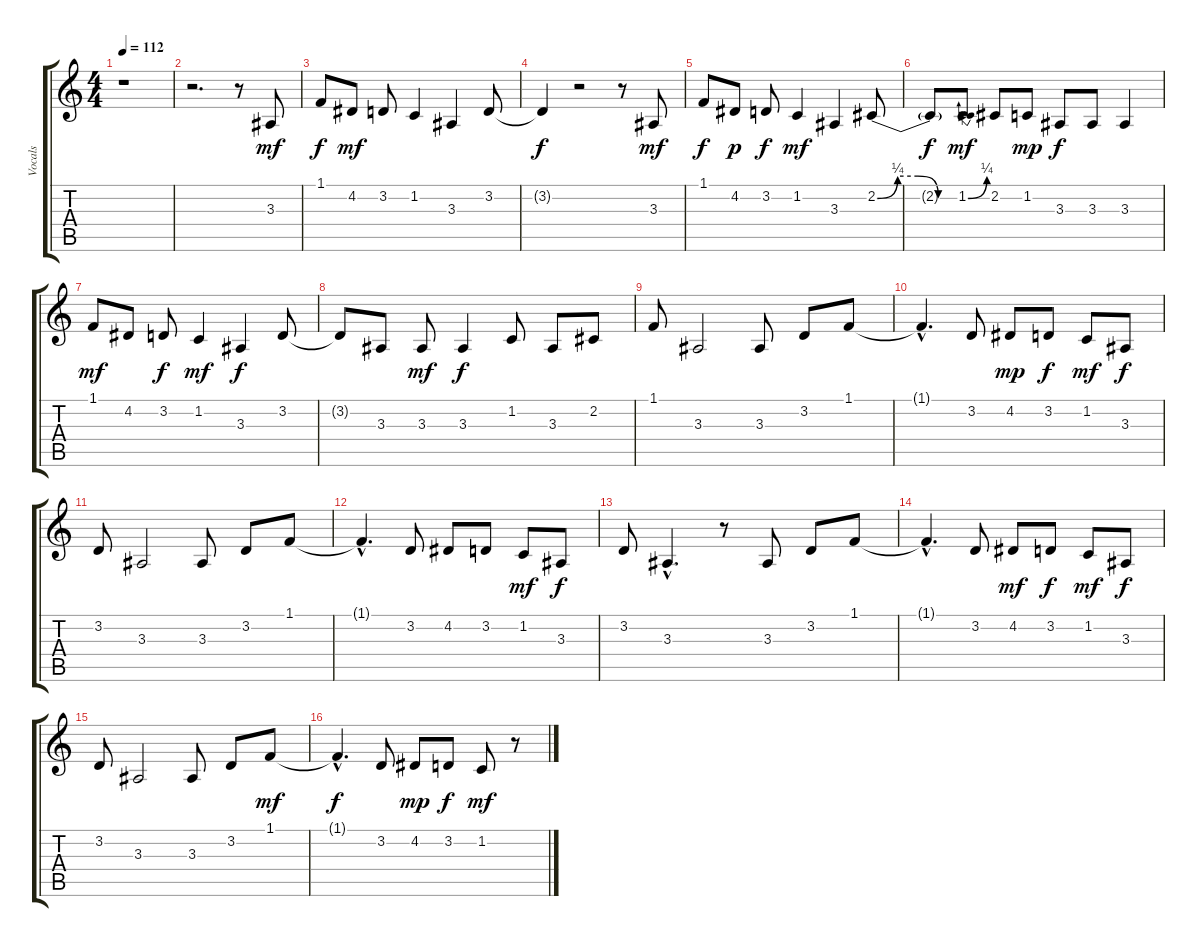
\track ("Vocals" "Vocals") {instrument clarinet}
\staff {score tabs}
\tuning (E4 B3 G3 D3 A2 E2) {hide}
\ts (4 4)
\tempo 112
\clef g2
\ks c
r.1{dy f} |
r.2{d} r.8 3.3.8{dy mf} |
1.1.8{dy f} 4.2.8{dy mf} 3.2.8 1.2.4 3.3.4 3.2.8 |
3.2{t}.4{dy f} r.2 r.8 3.3.8{dy mf} |
1.1.8{dy f} 4.2.8{dy p} 3.2.8{dy f} 1.2.4{dy mf} 3.3.4 2.2{be (custom 0 0 15 1 30 1 45 0 60 0)}.8 |
2.2{t}.8{dy f} 1.2{be (bend 0 0 60 1)}.8{dy mf} 2.2.8 1.2.8{dy mp} 3.3.8{dy f} 3.3.8 3.3.4 |
1.1.8{dy mf} 4.2.8 3.2.8{dy f} 1.2.4{dy mf} 3.3.4{dy f} 3.2.8 |
3.2{t}.8 3.3.8 3.3.8{dy mf} 3.3.4{dy f} 1.2.8 3.3.8 2.2.8 |
1.1.8 3.3.2 3.3.8 3.2.8 1.1.8 |
1.1{hac t}.4{d} 3.2.8 4.2.8{dy mp} 3.2.8{dy f} 1.2.8{dy mf} 3.3.8{dy f} |
3.2.8 3.3.2 3.3.8 3.2.8 1.1.8 |
1.1{hac t}.4{d} 3.2.8 4.2.8 3.2.8 1.2.8{dy mf} 3.3.8{dy f} |
3.2.8 3.3{hac}.4{d} r.8 3.3.8 3.2.8 1.1.8 |
1.1{hac t}.4{d} 3.2.8 4.2.8{dy mf} 3.2.8{dy f} 1.2.8{dy mf} 3.3.8{dy f} |
3.2.8 3.3.2 3.3.8 3.2.8 1.1.8{dy mf} |
1.1{hac t}.4{d dy f} 3.2.8 4.2.8{dy mp} 3.2.8{dy f} 1.2.8{dy mf} r.8
